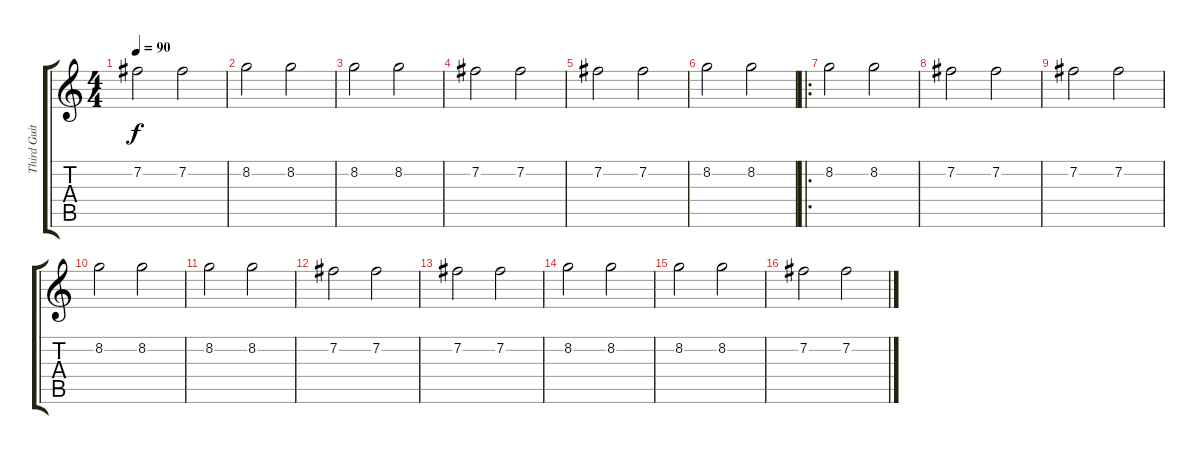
\track ("Third Guitar" "Third Guit") {instrument electricguitarclean}
\staff {score tabs}
\tuning (E4 B3 G3 D3 A2 E2) {hide}
\ts (4 4)
\tempo 90
\clef g2
\ks c
7.2.2{dy f} 7.2.2 |
8.2.2 8.2.2 |
8.2.2 8.2.2 |
7.2.2 7.2.2 |
7.2.2 7.2.2 |
8.2.2 8.2.2 |
\ro
8.2.2 8.2.2 |
7.2.2 7.2.2 |
7.2.2 7.2.2 |
8.2.2 8.2.2 |
8.2.2 8.2.2 |
7.2.2 7.2.2 |
7.2.2 7.2.2 |
8.2.2 8.2.2 |
8.2.2 8.2.2 |
7.2.2 7.2.2
